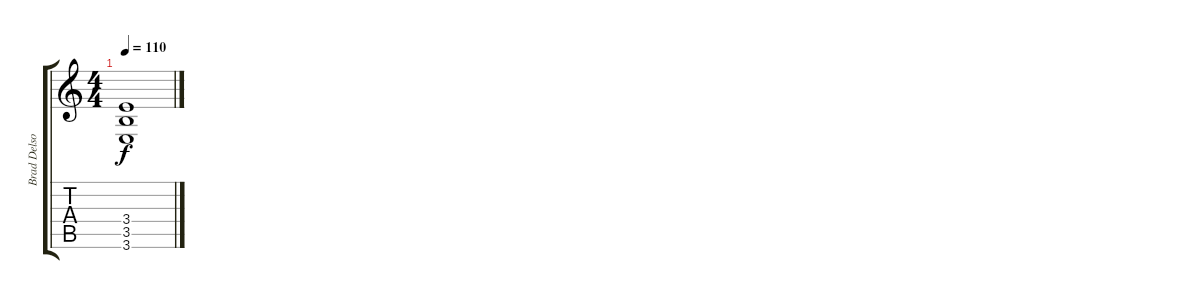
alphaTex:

\track ("Brad Delson (Main Guitar)" "Brad Delso") {instrument distortionguitar}
\staff {score tabs}
\tuning (Eb4 Bb3 Gb3 Db3 Ab2 Db2) {hide}
\ts (4 4)
\tempo 110
\clef g2
\ks c
(3.4 3.5 3.6).1{dy f}
